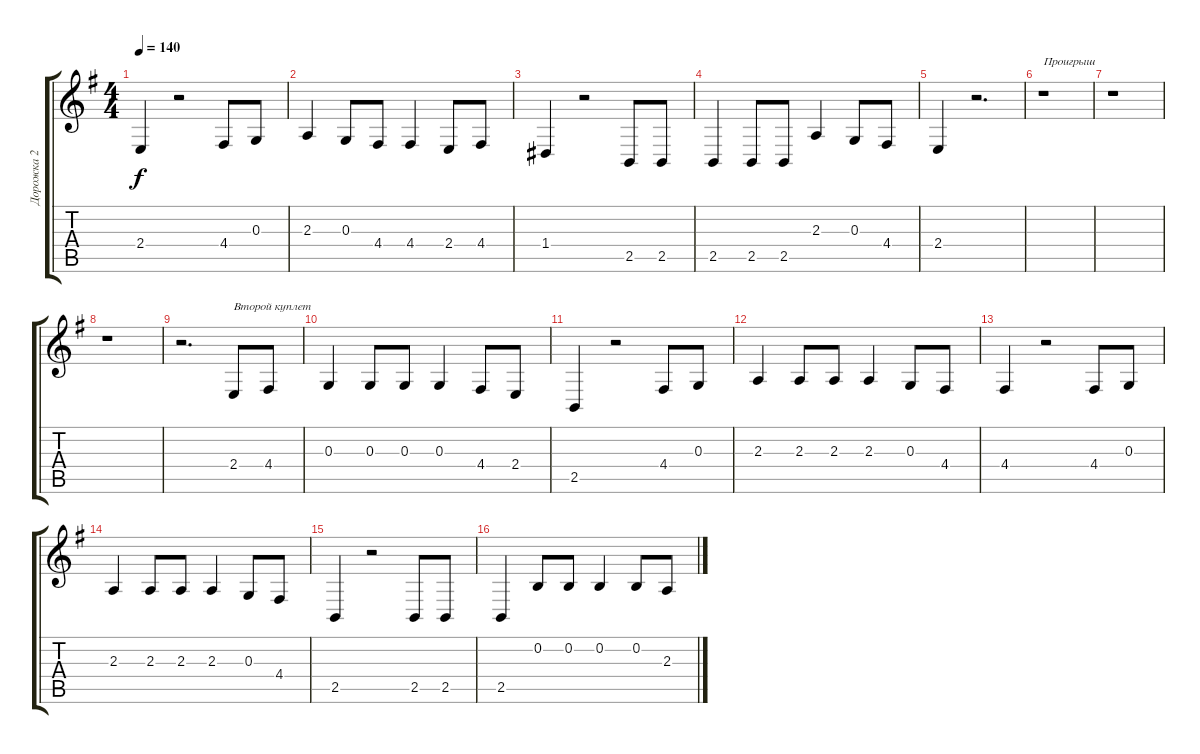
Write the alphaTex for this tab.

\track ("Дорожка 2" "Дорожка 2") {instrument flute}
\staff {score tabs}
\tuning (E4 B3 G3 D3 A2 E2) {hide}
\ts (4 4)
\tempo 140
\clef g2
\ks eminor
2.4.4{dy f} r.2 4.4.8 0.3.8 |
2.3.4 0.3.8 4.4.8 4.4.4 2.4.8 4.4.8 |
1.4.4 r.2 2.5.8 2.5.8 |
2.5.4 2.5.8 2.5.8 2.3.4 0.3.8 4.4.8 |
2.4.4 r.2{d} |
r.1{txt "Проигрыш"} |
r.1 |
r.1 |
r.2{d} 2.4.8{txt "Второй куплет"} 4.4.8 |
0.3.4 0.3.8 0.3.8 0.3.4 4.4.8 2.4.8 |
2.5.4 r.2 4.4.8 0.3.8 |
2.3.4 2.3.8 2.3.8 2.3.4 0.3.8 4.4.8 |
4.4.4 r.2 4.4.8 0.3.8 |
2.3.4 2.3.8 2.3.8 2.3.4 0.3.8 4.4.8 |
2.5.4 r.2 2.5.8 2.5.8 |
2.5.4 0.2.8 0.2.8 0.2.4 0.2.8 2.3.8
